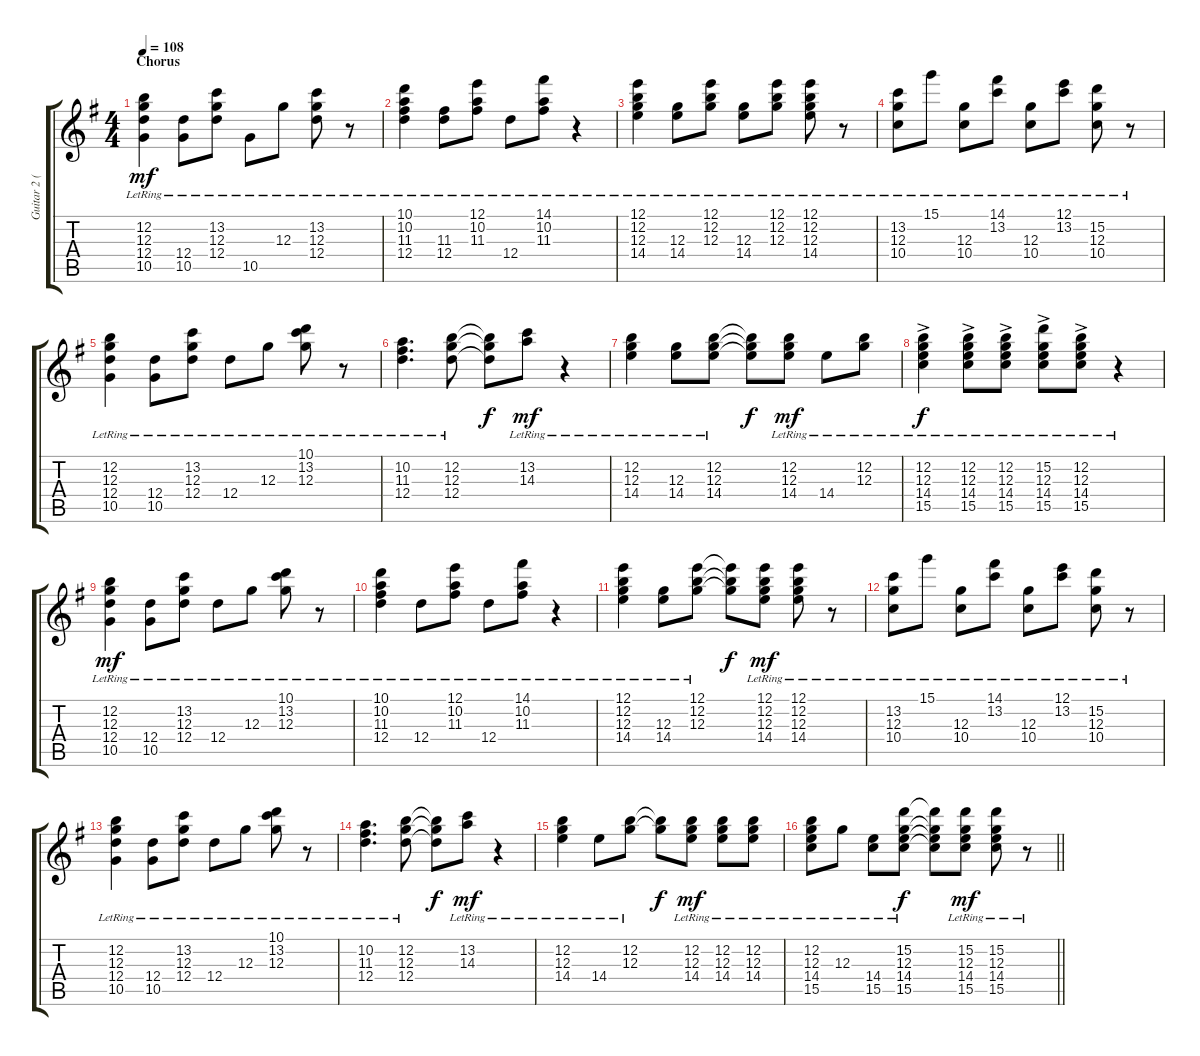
\track ("Guitar 2 (Clean)" "Guitar 2 (") {instrument electricguitarjazz}
\staff {score tabs}
\tuning (E4 B3 G3 D3 A2 E2) {hide}
\ts (4 4)
\section ("" "Chorus")
\tempo 108
\clef g2
\ks g
(12.2{lr} 12.3{lr} 12.4{lr} 10.5{lr}).4{dy mf} (12.4{lr} 10.5{lr}).8 (13.2{lr} 12.3{lr} 12.4{lr}).8 10.5{lr}.8 12.3{lr}.8 (13.2{lr} 12.3{lr} 12.4{lr}).8 r.8 |
(10.1{lr} 10.2{lr} 11.3{lr} 12.4{lr}).4 (11.3{lr} 12.4{lr}).8 (12.1{lr} 10.2{lr} 11.3{lr}).8 12.4{lr}.8 (14.1{lr} 10.2{lr} 11.3{lr}).8 r.4 |
(12.1{lr} 12.2{lr} 12.3{lr} 14.4{lr}).4 (12.3{lr} 14.4{lr}).8 (12.1{lr} 12.2{lr} 12.3{lr}).8 (12.3{lr} 14.4{lr}).8 (12.1{lr} 12.2{lr} 12.3{lr}).8 (12.1{lr} 12.2{lr} 12.3{lr} 14.4{lr}).8 r.8 |
(13.2{lr} 12.3{lr} 10.4{lr}).8 15.1{lr}.8 (12.3{lr} 10.4{lr}).8 (14.1{lr} 13.2{lr}).8 (12.3{lr} 10.4{lr}).8 (12.1{lr} 13.2{lr}).8 (15.2{lr} 12.3{lr} 10.4{lr}).8 r.8 |
(12.2{lr} 12.3{lr} 12.4{lr} 10.5{lr}).4 (12.4{lr} 10.5{lr}).8 (13.2{lr} 12.3{lr} 12.4{lr}).8 12.4{lr}.8 12.3{lr}.8 (10.1{lr} 13.2{lr} 12.3{lr}).8 r.8 |
(10.2{lr} 11.3{lr} 12.4{lr}).4{d} (12.2{lr} 12.3{lr} 12.4{lr}).8 (12.2{t} 12.3{t} 12.4{t}).8{dy f} (13.2{lr} 14.3{lr}).8{dy mf} r.4 |
(12.2{lr} 12.3{lr} 14.4{lr}).4 (12.3{lr} 14.4{lr}).8 (12.2{lr} 12.3{lr} 14.4{lr}).8 (12.2{t} 12.3{t} 14.4{t}).8{dy f} (12.2{lr} 12.3{lr} 14.4{lr}).8{dy mf} 14.4{lr}.8 (12.2{lr} 12.3{lr}).8 |
(12.2{ac lr} 12.3{ac lr} 14.4{ac lr} 15.5{ac lr}).4{dy f} (12.2{ac lr} 12.3{ac lr} 14.4{ac lr} 15.5{ac lr}).8 (12.2{ac lr} 12.3{ac lr} 14.4{ac lr} 15.5{ac lr}).8 (15.2{ac lr} 12.3{ac lr} 14.4{ac lr} 15.5{ac lr}).8 (12.2{ac lr} 12.3{ac lr} 14.4{ac lr} 15.5{ac lr}).8 r.4 |
(12.2{lr} 12.3{lr} 12.4{lr} 10.5{lr}).4{dy mf} (12.4{lr} 10.5{lr}).8 (13.2{lr} 12.3{lr} 12.4{lr}).8 12.4{lr}.8 12.3{lr}.8 (10.1{lr} 13.2{lr} 12.3{lr}).8 r.8 |
(10.1{lr} 10.2{lr} 11.3{lr} 12.4{lr}).4 12.4{lr}.8 (12.1{lr} 10.2{lr} 11.3{lr}).8 12.4{lr}.8 (14.1{lr} 10.2{lr} 11.3{lr}).8 r.4 |
(12.1{lr} 12.2{lr} 12.3{lr} 14.4{lr}).4 (12.3{lr} 14.4{lr}).8 (12.1{lr} 12.2{lr} 12.3{lr}).8 (12.1{t} 12.2{t} 12.3{t}).8{dy f} (12.1{lr} 12.2{lr} 12.3{lr} 14.4{lr}).8{dy mf} (12.1{lr} 12.2{lr} 12.3{lr} 14.4{lr}).8 r.8 |
(13.2{lr} 12.3{lr} 10.4{lr}).8 15.1{lr}.8 (12.3{lr} 10.4{lr}).8 (14.1{lr} 13.2{lr}).8 (12.3{lr} 10.4{lr}).8 (12.1{lr} 13.2{lr}).8 (15.2{lr} 12.3{lr} 10.4{lr}).8 r.8 |
(12.2{lr} 12.3{lr} 12.4{lr} 10.5{lr}).4 (12.4{lr} 10.5{lr}).8 (13.2{lr} 12.3{lr} 12.4{lr}).8 12.4{lr}.8 12.3{lr}.8 (10.1{lr} 13.2{lr} 12.3{lr}).8 r.8 |
(10.2{lr} 11.3{lr} 12.4{lr}).4{d} (12.2{lr} 12.3{lr} 12.4{lr}).8 (12.2{t} 12.3{t} 12.4{t}).8{dy f} (13.2{lr} 14.3{lr}).8{dy mf} r.4 |
(12.2{lr} 12.3{lr} 14.4{lr}).4 14.4{lr}.8 (12.2{lr} 12.3{lr}).8 (12.2{t} 12.3{t}).8{dy f} (12.2{lr} 12.3{lr} 14.4{lr}).8{dy mf} (12.2{lr} 12.3{lr} 14.4{lr}).8 (12.2{lr} 12.3{lr} 14.4{lr}).8 |
\barLineRight lightlight
(12.2{lr} 12.3{lr} 14.4{lr} 15.5{lr}).8 12.3{lr}.8 (14.4{lr} 15.5{lr}).8 (15.2{lr} 12.3{lr} 14.4{lr} 15.5{lr}).8{dy f} (15.2{t} 12.3{t} 14.4{t} 15.5{t}).8 (15.2{lr} 12.3{lr} 14.4{lr} 15.5{lr}).8{dy mf} (15.2{lr} 12.3{lr} 14.4{lr} 15.5{lr}).8 r.8
